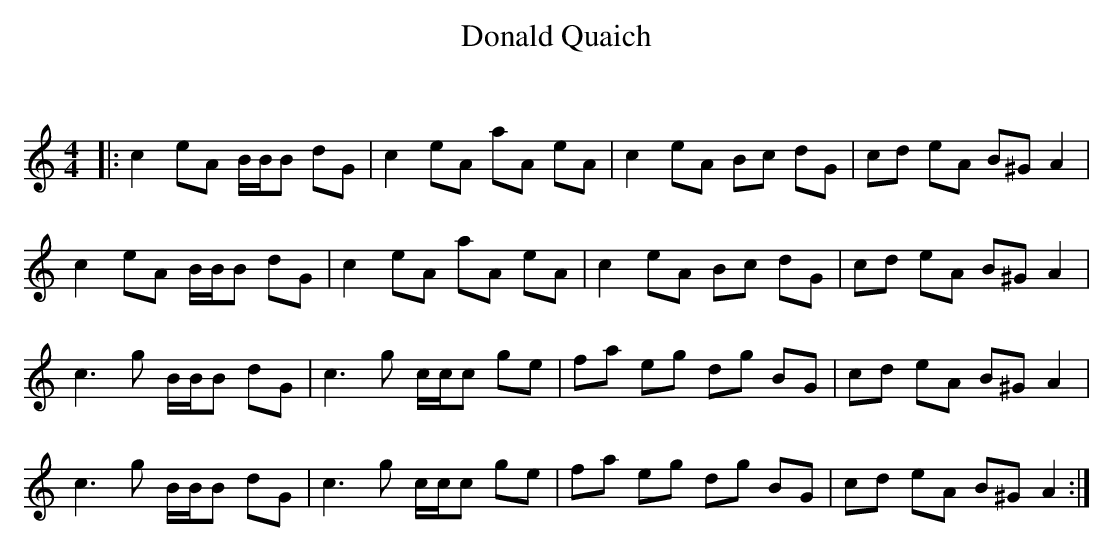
X:1
T: Donald Quaich
C:
Q: 232
K:Am
M:4/4
L:1/8
|:c2 eA B1/2B1/2B dG|c2 eA aA eA|c2 eA Bc dG|cd eA B^G A2|
c2 eA B1/2B1/2B dG|c2 eA aA eA|c2 eA Bc dG|cd eA B^G A2|
c3g B1/2B1/2B dG|c3g c1/2c1/2c ge|fa eg dg BG|cd eA B^G A2|
c3g B1/2B1/2B dG|c3g c1/2c1/2c ge|fa eg dg BG|cd eA B^G A2:|
